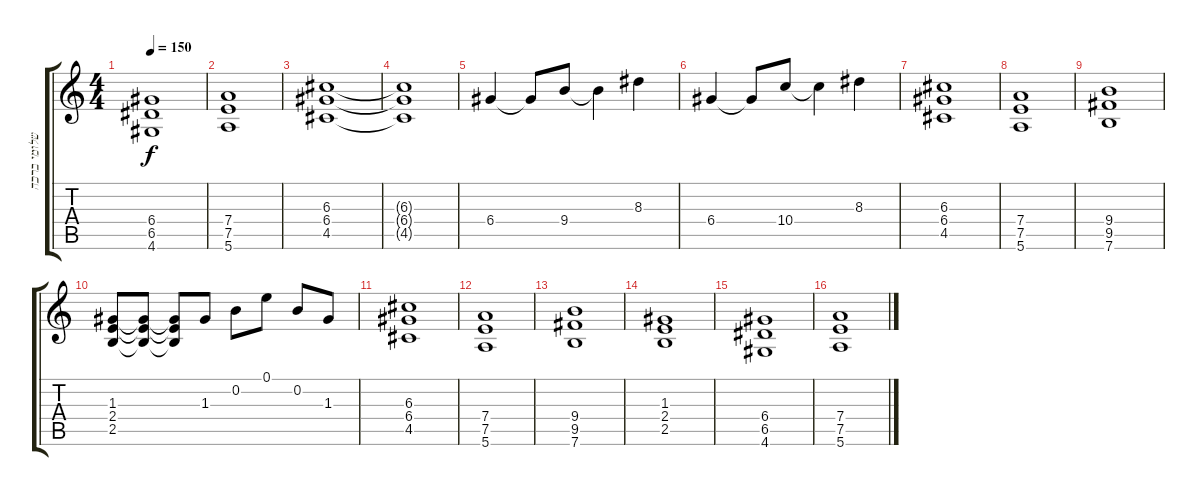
\track ("שלומי ברכה" "שלומי ברכה") {instrument distortionguitar}
\staff {score tabs}
\tuning (E4 B3 G3 D3 A2 E2) {hide}
\ts (4 4)
\tempo 150
\clef g2
\ks c
(6.4 6.5 4.6).1{dy f} |
(7.4 7.5 5.6).1 |
(6.3 6.4 4.5).1 |
(6.3{t} 6.4{t} 4.5{t}).1 |
6.4.4 6.4{t}.8 9.4.8 9.4{t}.4 8.3.4 |
6.4.4 6.4{t}.8 10.4.8 10.4{t}.4 8.3.4 |
(6.3 6.4 4.5).1 |
(7.4 7.5 5.6).1 |
(9.4 9.5 7.6).1 |
(1.3 2.4 2.5).8 (1.3{t} 2.4{t} 2.5{t}).8 (1.3{t} 2.4{t} 2.5{t}).8 1.3.8 0.2.8 0.1.8 0.2.8 1.3.8 |
(6.3 6.4 4.5).1 |
(7.4 7.5 5.6).1 |
(9.4 9.5 7.6).1 |
(1.3 2.4 2.5).1 |
(6.4 6.5 4.6).1 |
(7.4 7.5 5.6).1
